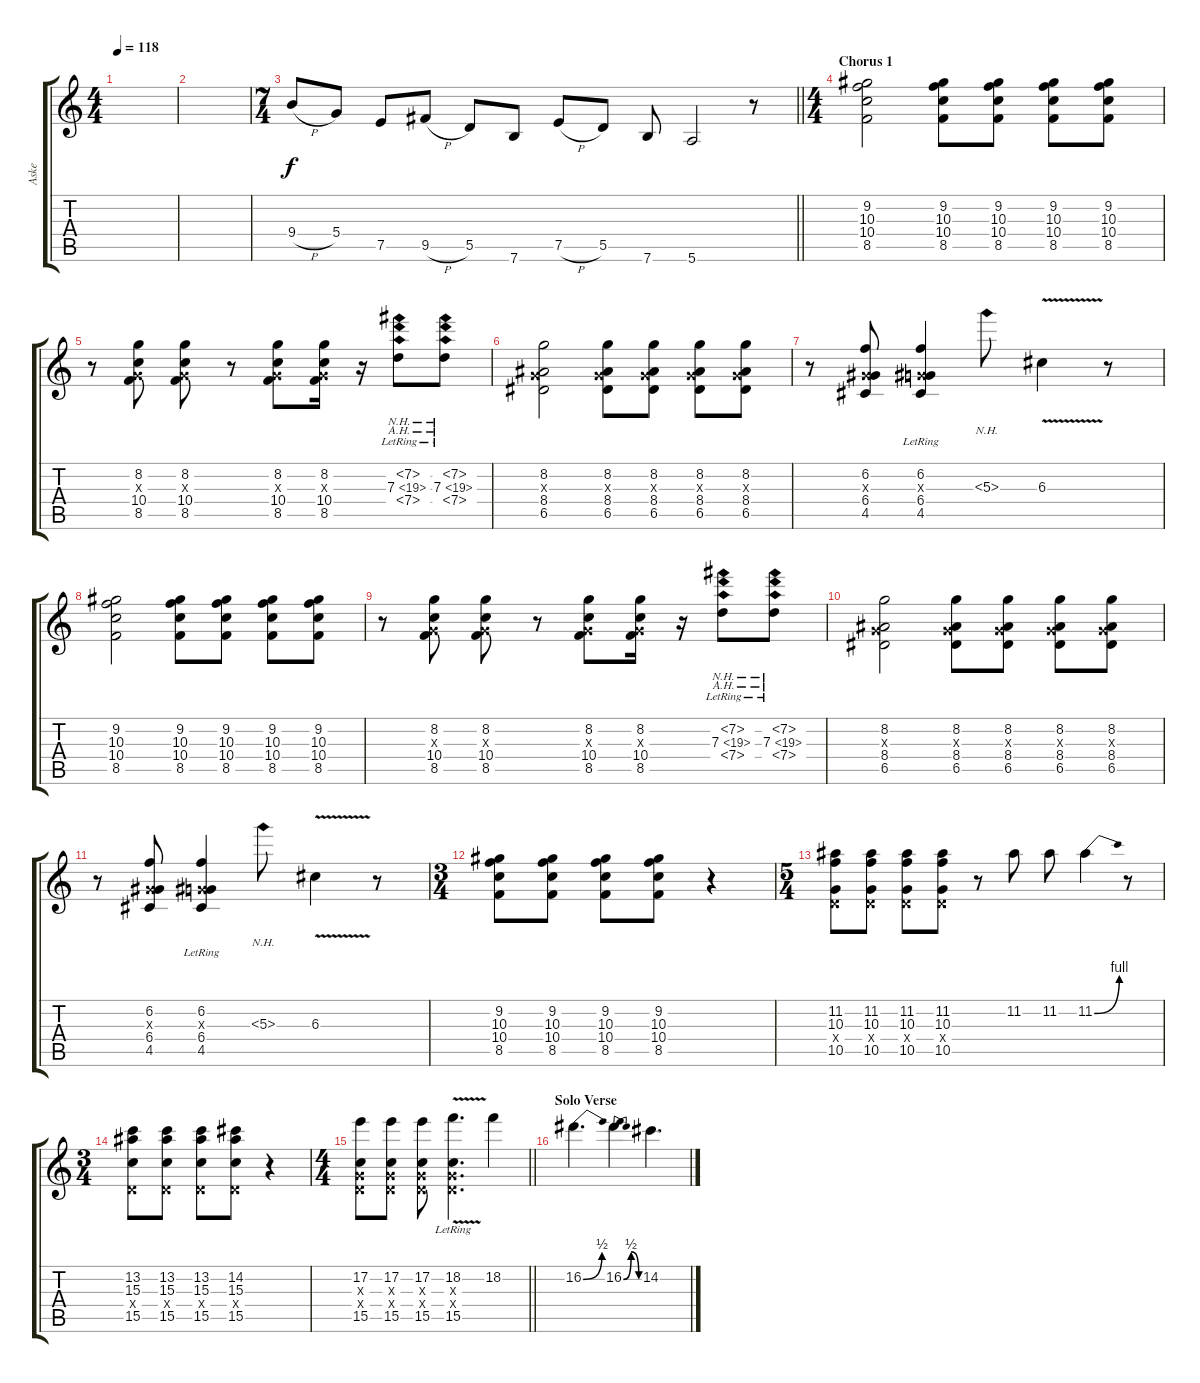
\track ("Aske" "Aske") {instrument overdrivenguitar}
\staff {score tabs}
\tuning (E4 B3 G3 D3 A2 E2) {hide}
\ts (4 4)
\tempo 118
\clef g2
\ks c
|
|
\ts (7 4)
\barLineRight lightlight
9.4{h}.8 5.4.8 7.5.8 9.5{h}.8 5.5.8 7.6.8 7.5{h}.8 5.5.8 7.6.8 5.6.2 r.8 |
\ts (4 4)
\section ("" "Chorus 1")
(9.2 10.3 10.4 8.5).2 (9.2 10.3 10.4 8.5).8 (9.2 10.3 10.4 8.5).8 (9.2 10.3 10.4 8.5).8 (9.2 10.3 10.4 8.5).8 |
r.8 (8.2 0.3{x} 10.4 8.5).8 (8.2 0.3{x} 10.4 8.5).8 r.8 (8.2 0.3{x} 10.4 8.5).8 (8.2 0.3{x} 10.4 8.5).16 r.16 (7.2{nh} 7.3{ah 12 lr} 7.4{nh}).8 (7.2{nh} 7.3{ah 12 lr} 7.4{nh}).8 |
(8.2 0.3{x} 8.4 6.5).2 (8.2 0.3{x} 8.4 6.5).8 (8.2 0.3{x} 8.4 6.5).8 (8.2 0.3{x} 8.4 6.5).8 (8.2 0.3{x} 8.4 6.5).8 |
r.8 (6.2 0.3{x} 6.4 4.5).8 (6.2 0.3{x} 6.4 4.5{lr}).4 5.3{nh}.8 6.3{v}.4 r.8 |
(9.2 10.3 10.4 8.5).2 (9.2 10.3 10.4 8.5).8 (9.2 10.3 10.4 8.5).8 (9.2 10.3 10.4 8.5).8 (9.2 10.3 10.4 8.5).8 |
r.8 (8.2 0.3{x} 10.4 8.5).8 (8.2 0.3{x} 10.4 8.5).8 r.8 (8.2 0.3{x} 10.4 8.5).8 (8.2 0.3{x} 10.4 8.5).16 r.16 (7.2{nh} 7.3{ah 12 lr} 7.4{nh}).8 (7.2{nh} 7.3{ah 12 lr} 7.4{nh}).8 |
(8.2 0.3{x} 8.4 6.5).2 (8.2 0.3{x} 8.4 6.5).8 (8.2 0.3{x} 8.4 6.5).8 (8.2 0.3{x} 8.4 6.5).8 (8.2 0.3{x} 8.4 6.5).8 |
r.8 (6.2 0.3{x} 6.4 4.5).8 (6.2 0.3{x} 6.4 4.5{lr}).4 5.3{nh}.8 6.3{v}.4 r.8 |
\ts (3 4)
(9.2 10.3 10.4 8.5).8 (9.2 10.3 10.4 8.5).8 (9.2 10.3 10.4 8.5).8 (9.2 10.3 10.4 8.5).8 r.4 |
\ts (5 4)
(11.2 10.3 0.4{x} 10.5).8 (11.2 10.3 0.4{x} 10.5).8 (11.2 10.3 0.4{x} 10.5).8 (11.2 10.3 0.4{x} 10.5).8 r.8 11.2.8 11.2.8 11.2{be (bend 0 0 60 4)}.4 r.8 |
\ts (3 4)
(13.2 15.3 0.4{x} 15.5).8 (13.2 15.3 0.4{x} 15.5).8 (13.2 15.3 0.4{x} 15.5).8 (14.2 15.3 0.4{x} 15.5).8 r.4 |
\ts (4 4)
\barLineRight lightlight
(17.2 0.3{x} 0.4{x} 15.5).8 (17.2 0.3{x} 0.4{x} 15.5).8 (17.2 0.3{x} 0.4{x} 15.5).8 (18.2{v lr} 0.3{x} 0.4{x} 15.5).4{d} 18.2.4 |
\section ("" "Solo Verse")
16.2{be (bend 0 0 60 2)}.4{d} 16.2{be (bendrelease 0 0 30 2 30 2 60 0)}.4 14.2.4{d}
